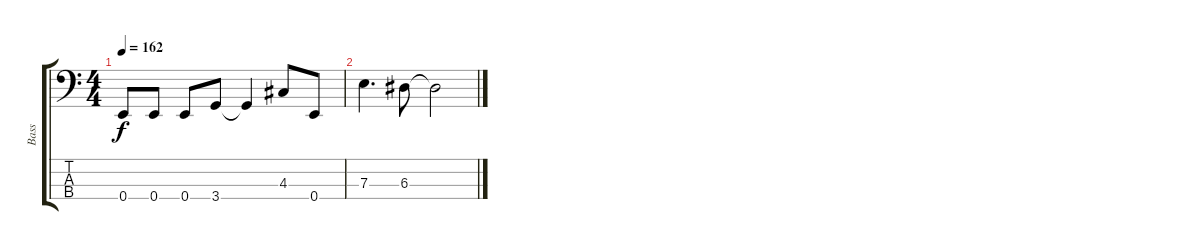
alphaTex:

\track ("Bass" "Bass") {instrument electricbasspick}
\staff {score tabs}
\tuning (G2 D2 A1 E1) {hide}
\ts (4 4)
\tempo 162
\clef f4
\ks c
0.4.8{dy f} 0.4.8 0.4.8 3.4.8 3.4{t}.4 4.3.8 0.4.8 |
7.3.4{d} 6.3.8 6.3{t}.2
